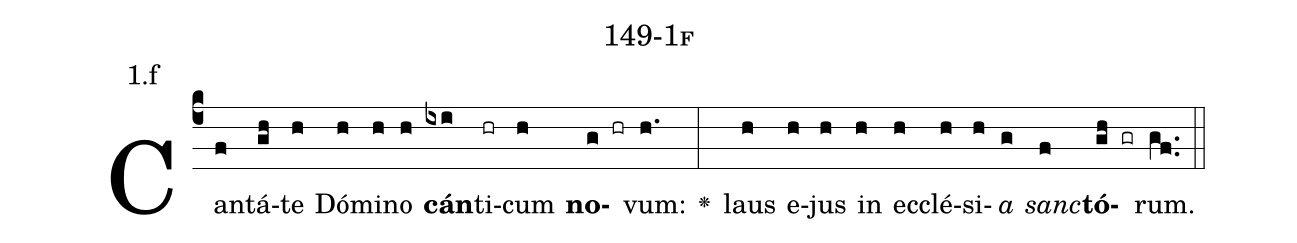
name: 149-1f;
annotation: 1.f;
%%
(c4)Can(f)tá(gh)te(h) Dó(h)mi(h)no(h) <b>cán</b>(ixi)ti(hr)cum(h) <b>no</b>(g hr)vum:(h.) <v>\greheightstar</v>(:) laus(h) e(h)jus(h) in(h) ec(h)clé(h)si(h)<i>a</i>(g) <i>sanc</i>(f)<b>tó</b>(gh gr)rum.(gf..) (::)


%E(h) u(h) o(g) u(f) a(gh) e.(gf..) (::)
